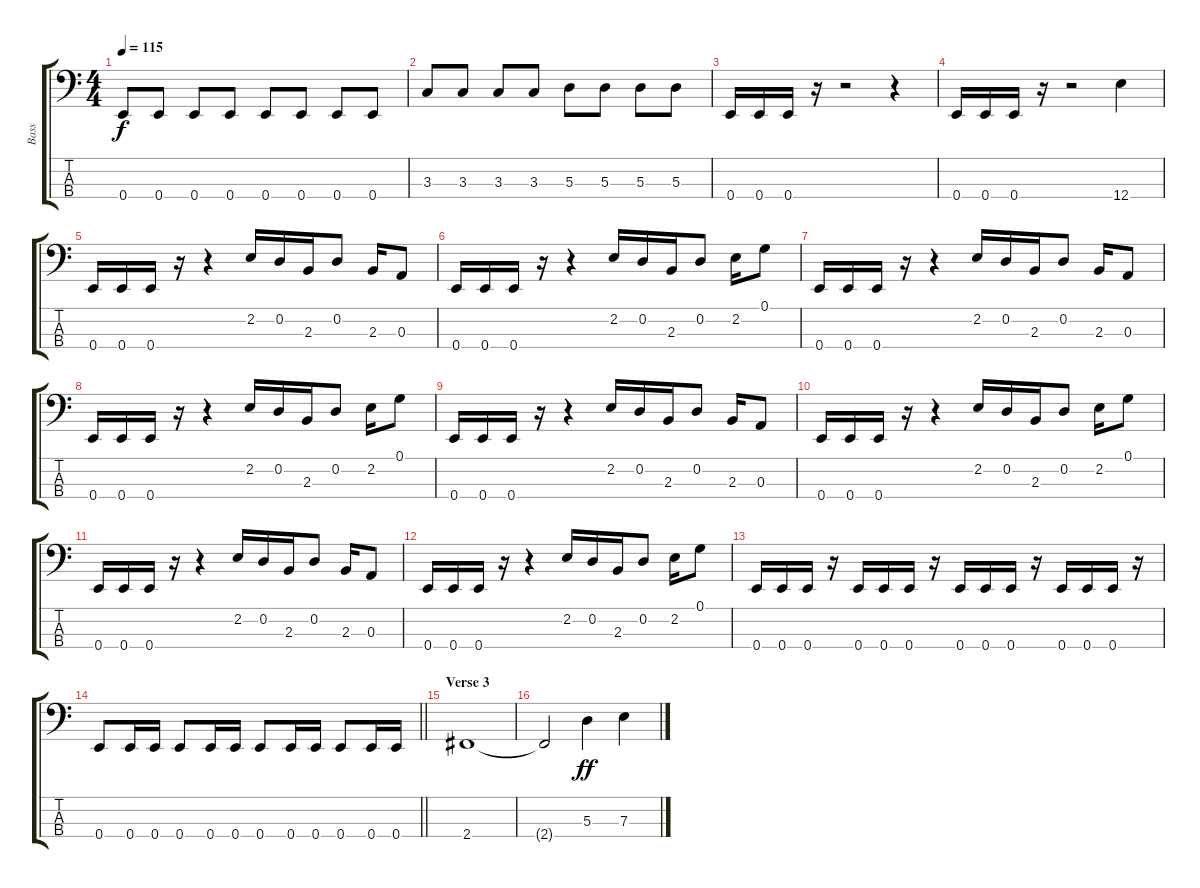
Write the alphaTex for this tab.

\track ("Bass" "Bass") {instrument electricbassfinger}
\staff {score tabs}
\tuning (G2 D2 A1 E1) {hide}
\ts (4 4)
\tempo 115
\clef f4
\ks c
0.4.8{dy f} 0.4.8 0.4.8 0.4.8 0.4.8 0.4.8 0.4.8 0.4.8 |
3.3.8 3.3.8 3.3.8 3.3.8 5.3.8 5.3.8 5.3.8 5.3.8 |
0.4.16 0.4.16 0.4.16 r.16 r.2 r.4 |
0.4.16 0.4.16 0.4.16 r.16 r.2 12.4.4 |
0.4.16 0.4.16 0.4.16 r.16 r.4 2.2.16 0.2.16 2.3.16 0.2.8 2.3.16 0.3.8 |
0.4.16 0.4.16 0.4.16 r.16 r.4 2.2.16 0.2.16 2.3.16 0.2.8 2.2.16 0.1.8 |
0.4.16 0.4.16 0.4.16 r.16 r.4 2.2.16 0.2.16 2.3.16 0.2.8 2.3.16 0.3.8 |
0.4.16 0.4.16 0.4.16 r.16 r.4 2.2.16 0.2.16 2.3.16 0.2.8 2.2.16 0.1.8 |
0.4.16 0.4.16 0.4.16 r.16 r.4 2.2.16 0.2.16 2.3.16 0.2.8 2.3.16 0.3.8 |
0.4.16 0.4.16 0.4.16 r.16 r.4 2.2.16 0.2.16 2.3.16 0.2.8 2.2.16 0.1.8 |
0.4.16 0.4.16 0.4.16 r.16 r.4 2.2.16 0.2.16 2.3.16 0.2.8 2.3.16 0.3.8 |
0.4.16 0.4.16 0.4.16 r.16 r.4 2.2.16 0.2.16 2.3.16 0.2.8 2.2.16 0.1.8 |
0.4.16 0.4.16 0.4.16 r.16 0.4.16 0.4.16 0.4.16 r.16 0.4.16 0.4.16 0.4.16 r.16 0.4.16 0.4.16 0.4.16 r.16 |
\barLineRight lightlight
0.4.8 0.4.16 0.4.16 0.4.8 0.4.16 0.4.16 0.4.8 0.4.16 0.4.16 0.4.8 0.4.16 0.4.16 |
\section ("" "Verse 3")
2.4.1 |
2.4{t}.2 5.3.4{dy ff} 7.3.4
